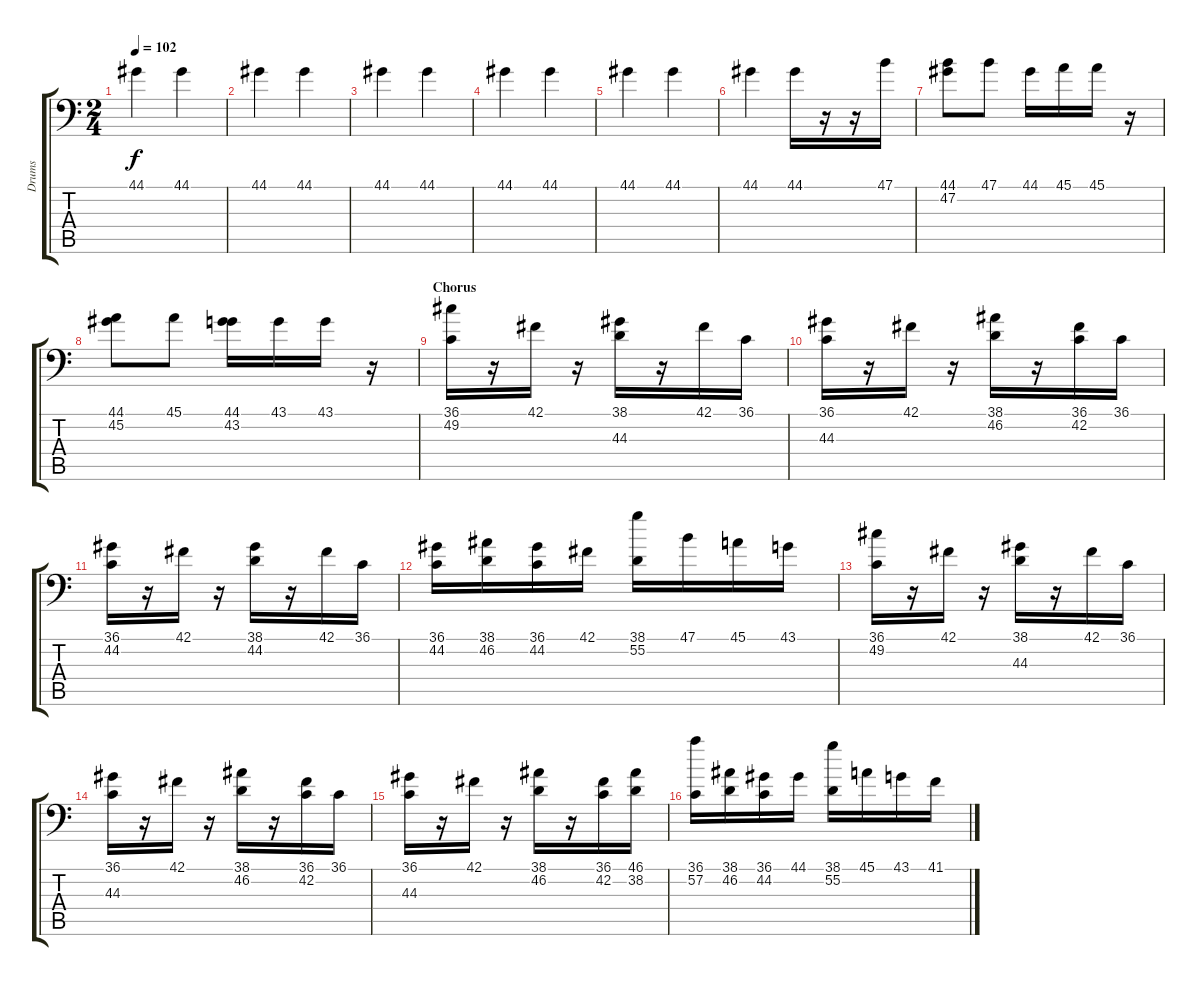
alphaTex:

\track ("Drums" "Drums") {instrument acousticgrandpiano}
\staff {score tabs}
\tuning (C-1 C-1 C-1 C-1 C-1 C-1) {hide}
\ts (2 4)
\tempo 102
\clef f4
\ks c
44.1.4{dy f} 44.1.4 |
44.1.4 44.1.4 |
44.1.4 44.1.4 |
44.1.4 44.1.4 |
44.1.4 44.1.4 |
44.1.4 44.1.16 r.16 r.16 47.1.16 |
(44.1 47.2).8 47.1.8 44.1.16 45.1.16 45.1.16 r.16 |
(44.1 45.2).8 45.1.8 (44.1 43.2).16 43.1.16 43.1.16 r.16 |
\section ("" "Chorus")
(36.1 49.2).16 r.16 42.1.16 r.16 (38.1 44.3).16 r.16 42.1.16 36.1.16 |
(36.1 44.3).16 r.16 42.1.16 r.16 (38.1 46.2).16 r.16 (36.1 42.2).16 36.1.16 |
(36.1 44.2).16 r.16 42.1.16 r.16 (38.1 44.2).16 r.16 42.1.16 36.1.16 |
(36.1 44.2).16 (38.1 46.2).16 (36.1 44.2).16 42.1.16 (38.1 55.2).16 47.1.16 45.1.16 43.1.16 |
(36.1 49.2).16 r.16 42.1.16 r.16 (38.1 44.3).16 r.16 42.1.16 36.1.16 |
(36.1 44.3).16 r.16 42.1.16 r.16 (38.1 46.2).16 r.16 (36.1 42.2).16 36.1.16 |
(36.1 44.3).16 r.16 42.1.16 r.16 (38.1 46.2).16 r.16 (36.1 42.2).16 (46.1 38.2).16 |
(36.1 57.2).16 (38.1 46.2).16 (36.1 44.2).16 44.1.16 (38.1 55.2).16 45.1.16 43.1.16 41.1.16
